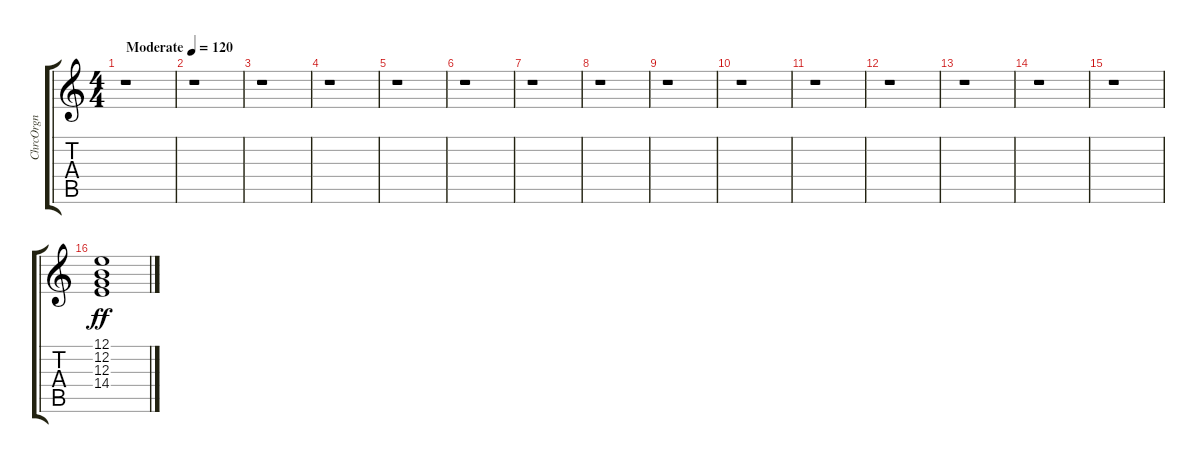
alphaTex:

\track ("ChrcOrgn" "ChrcOrgn") {instrument churchorgan}
\staff {score tabs}
\tuning (E4 B3 G3 D3 A2 E2) {hide}
\ts (4 4)
\tempo (120 "Moderate")
\clef g2
\ks c
r.1{dy ff instrument churchorgan} |
r.1 |
r.1 |
r.1 |
r.1 |
r.1 |
r.1 |
r.1 |
r.1 |
r.1 |
r.1 |
r.1 |
r.1 |
r.1 |
r.1 |
(12.1 12.2 12.3 14.4).1
